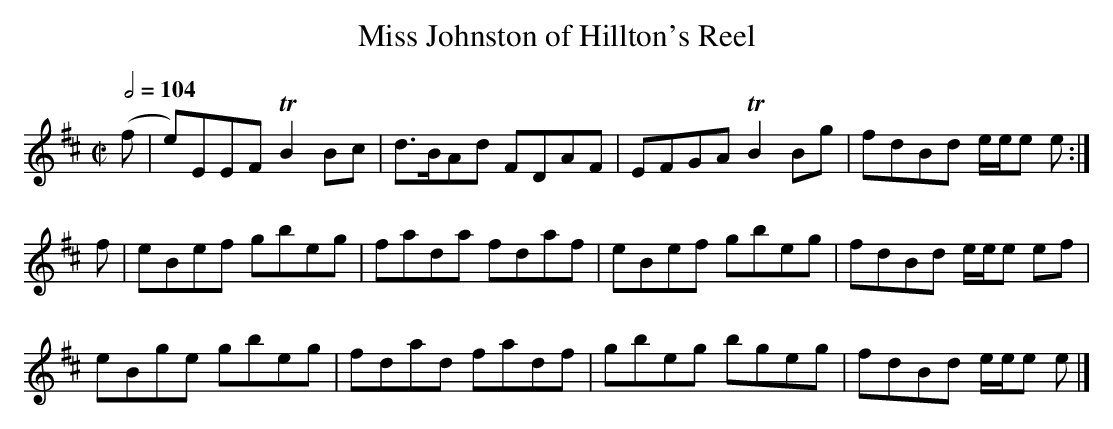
X:1
T:Miss Johnston of Hillton's Reel
M:C|
L:1/8
Q:1/2=104
K:E Dorian % minor keysig in the book
(f|e)EEF TB2Bc|d>BAd FDAF|EFGA TB2Bg|fdBd e/e/e e:|
 f|eBef   gbeg|fada  fdaf|eBef  gbeg|fdBd e/e/e ef|
   eBge   gbeg|fdad  fadf|gbeg  bgeg|fdBd e/e/e e|]
